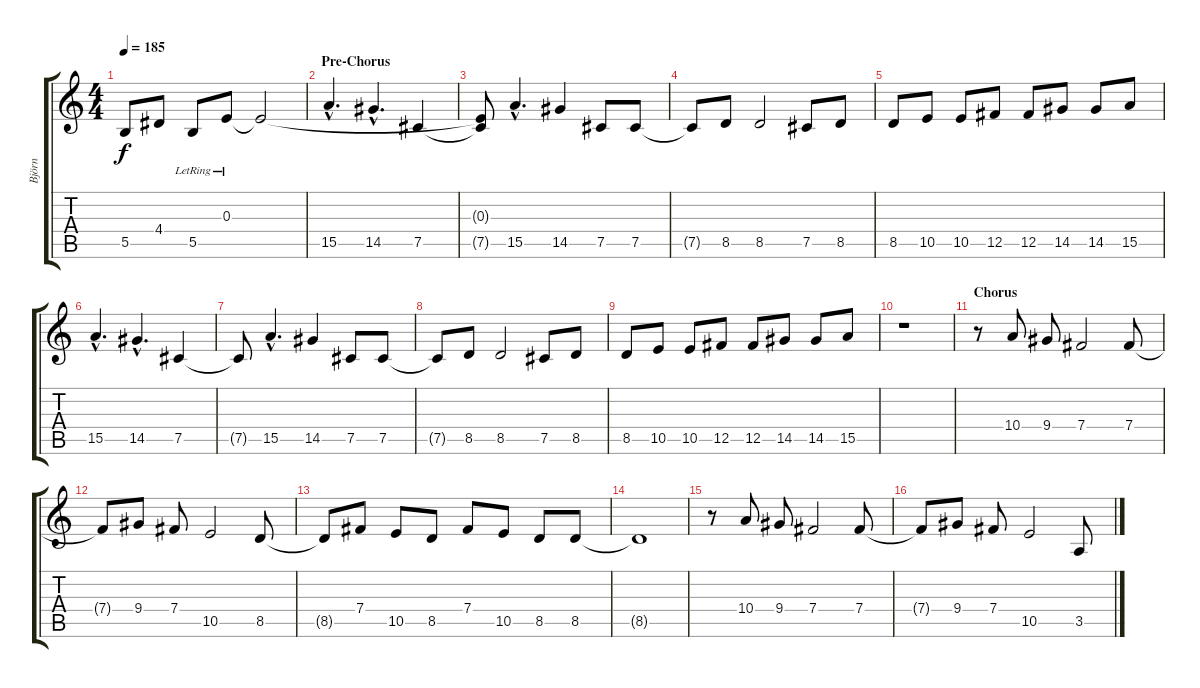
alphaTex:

\track ("Björn" "Björn") {instrument distortionguitar}
\staff {score tabs}
\tuning (Db4 Ab3 E3 B2 Gb2 B1) {hide}
\ts (4 4)
\tempo 185
\clef g2
\ks c
5.5.8{dy f} 4.4.8 5.5{lr}.8 0.3{lr}.8 0.3{t}.2 |
\section ("" "Pre-Chorus")
15.5{hac}.4{d balance 7 instrument distortionguitar} 14.5{hac}.4{d} 7.5.4 |
(0.3{t} 7.5{t}).8 15.5{hac}.4{d} 14.5.4 7.5.8 7.5.8 |
7.5{t}.8 8.5.8 8.5.2 7.5.8 8.5.8 |
8.5.8 10.5.8 10.5.8 12.5.8 12.5.8 14.5.8 14.5.8 15.5.8 |
15.5{hac}.4{d} 14.5{hac}.4{d} 7.5.4 |
7.5{t}.8 15.5{hac}.4{d} 14.5.4 7.5.8 7.5.8 |
7.5{t}.8 8.5.8 8.5.2 7.5.8 8.5.8 |
8.5.8 10.5.8 10.5.8 12.5.8 12.5.8 14.5.8 14.5.8 15.5.8 |
r.1 |
\section ("" "Chorus")
r.8{balance 2} 10.4.8 9.4.8 7.4.2 7.4.8 |
7.4{t}.8 9.4.8 7.4.8 10.5.2 8.5.8 |
8.5{t}.8 7.4.8 10.5.8 8.5.8 7.4.8 10.5.8 8.5.8 8.5.8 |
8.5{t}.1 |
r.8 10.4.8 9.4.8 7.4.2 7.4.8 |
7.4{t}.8 9.4.8 7.4.8 10.5.2 3.5.8
